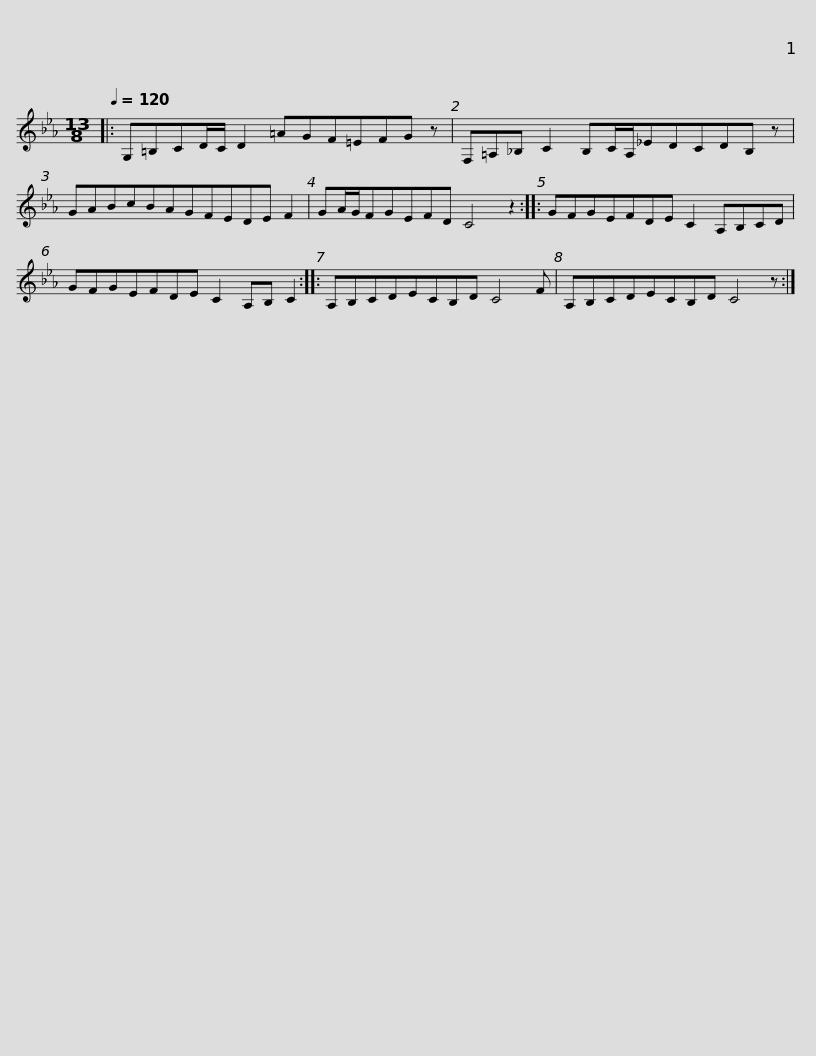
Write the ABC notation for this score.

X:1
L:1/8
Q:1/4=120
M:13/8
I:linebreak $
K:Cmin
V:1 treble
V:1
|: G,=B,CD/C/ D2 =AGF=EFG z | F,=A,_B, C2 B,C/A,/_EDCDB, z |$ GABcBAGFEDE F2 | GA/G/FGEFD C4 z2 :: GFGEFDE C2 A,B,CD |$ %5
 GFGEFDE C2 A,B, C2 :: A,B,CDECB,D C4 F | A,B,CDECB,D C4 z :| %8
